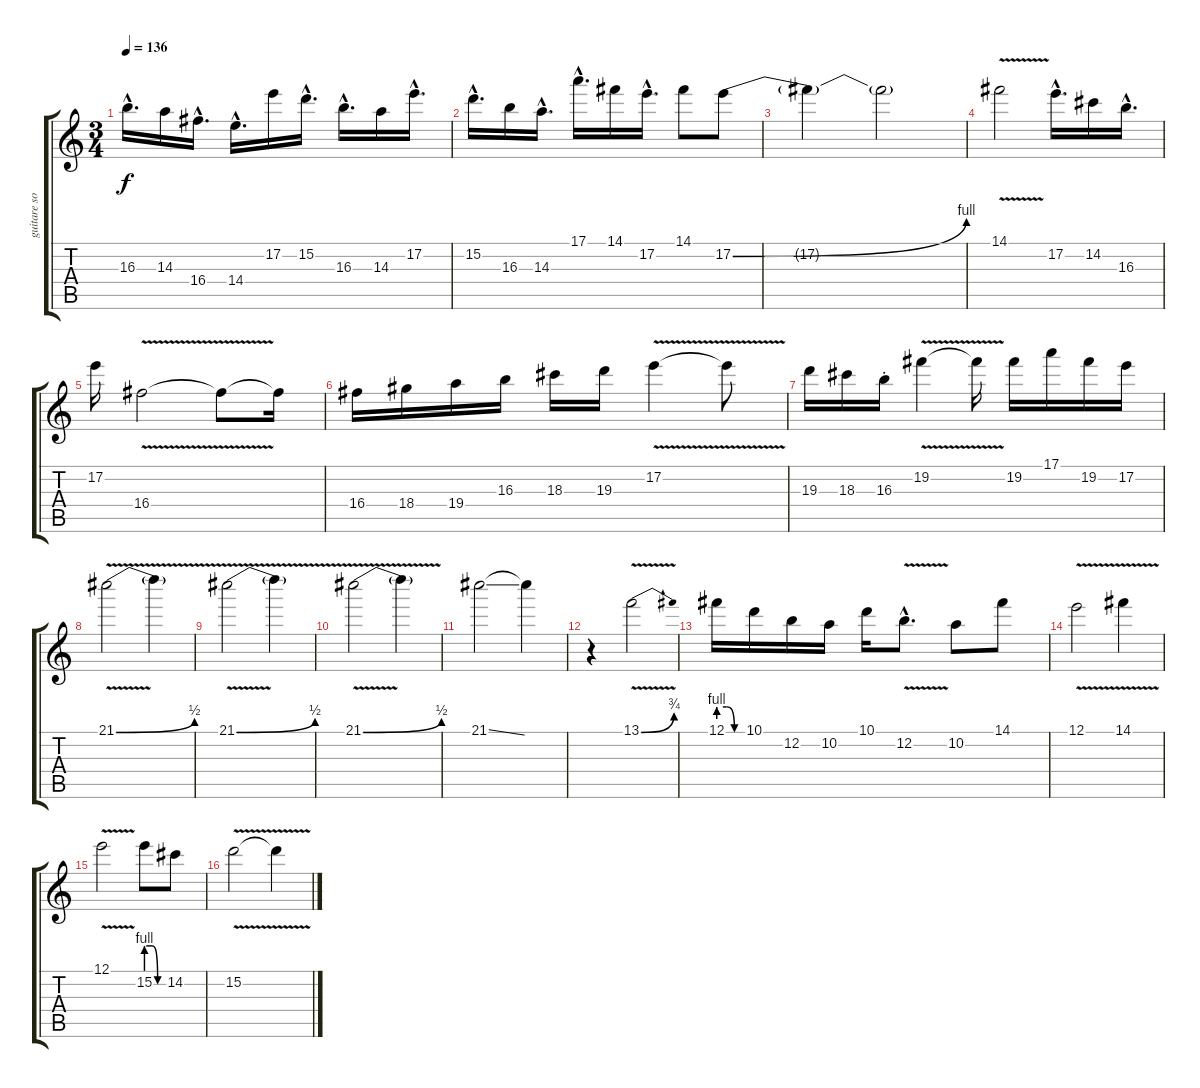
\track ("guitare solo marzin" "guitare so") {instrument overdrivenguitar}
\staff {score tabs}
\tuning (E4 B3 G3 D3 A2 E2) {hide}
\ts (3 4)
\tempo 136
\clef g2
\ks c
16.3{hac}.16{d dy f} 14.3.16 16.4{hac}.16{d} 14.4{hac}.16{d} 17.2.16 15.2{hac}.16{d} 16.3{hac}.16{d} 14.3.16 17.2{hac}.16{d} |
15.2{hac}.16{d} 16.3.16 14.3{hac}.16{d} 17.1{hac}.16{d} 14.1.16 17.2{hac}.16{d} 14.1.8 17.2{be (bend 0 0 60 4)}.8 |
17.2{t}.4 17.2{t}.2 |
14.1{v}.2 17.2{hac}.16{d} 14.2.16 16.3{hac}.16{d} |
17.2.16 16.4{v}.2 16.4{t}.8 16.4{t}.16 |
16.4.16 18.4.16 19.4.16 16.3.16 18.3.16 19.3.16 17.2{v}.4 17.2{t}.8 |
19.3.16 18.3.16 16.3{st}.16 19.2{v}.4 19.2{t}.16 19.2.16 17.1.16 19.2.16 17.2.16 |
21.1{be (bend 0 0 60 2) v}.2 21.1{t}.4 |
21.1{be (bend 0 0 60 2) v}.2 21.1{t}.4 |
21.1{be (bend 0 0 60 2) v}.2 21.1{t}.4 |
21.1{ss}.2 21.1{t}.4 |
r.4 13.1{be (bend 0 0 60 3) v}.2 |
12.1{be (custom 0 4 20 4 40 0 60 0)}.16 10.1.16 12.2.16 10.2.16 10.1.16 12.2{v hac}.8{d} 10.2.8 14.1.8 |
12.1{v}.2 14.1{v}.4 |
12.1{v}.2 15.2{be (custom 0 4 20 4 40 0 60 0)}.8 14.2.8 |
15.2{v}.2 15.2{t}.4
